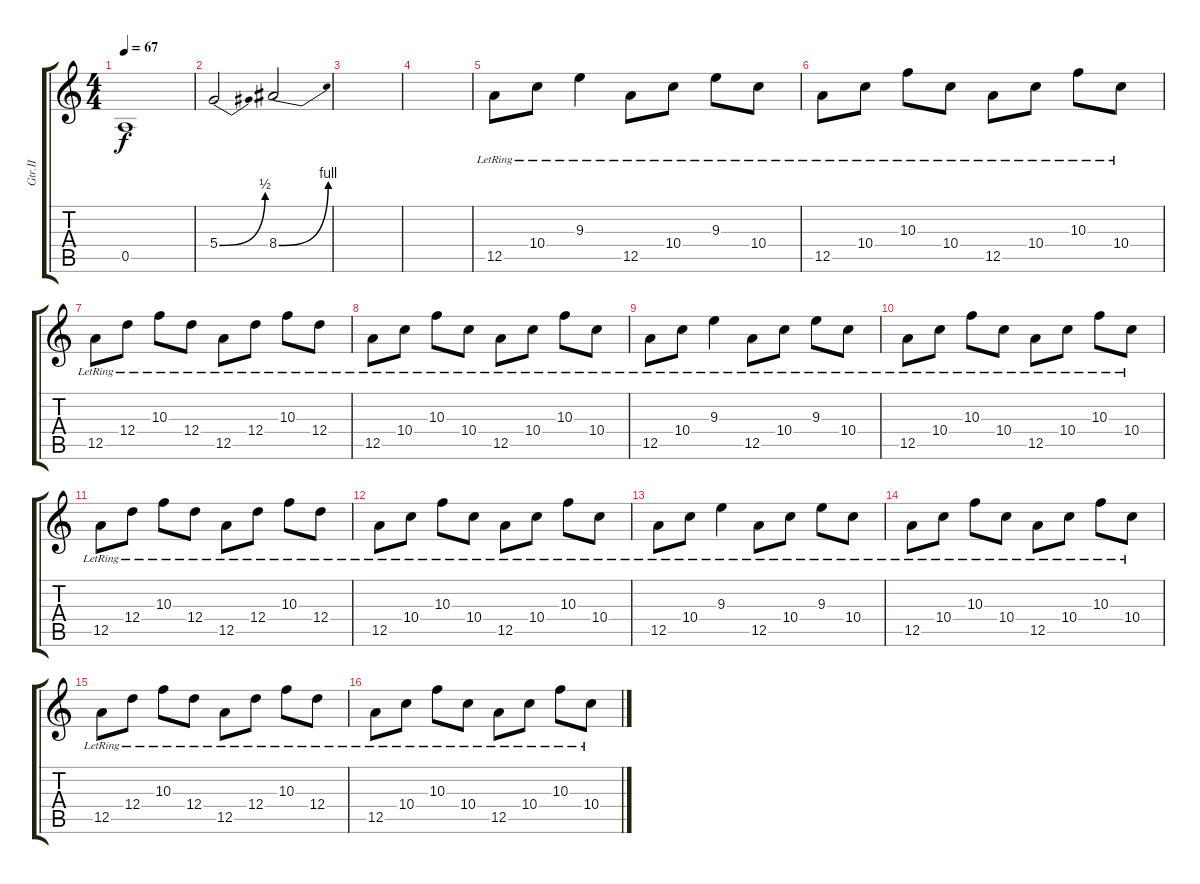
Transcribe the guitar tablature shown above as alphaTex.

\track ("Gtr.II" "Gtr.II") {instrument electricguitarjazz}
\staff {score tabs}
\tuning (E4 B3 G3 D3 A2 E2) {hide}
\ts (4 4)
\tempo 67
\clef g2
\ks c
0.5.1{dy f} |
5.4{be (bend 0 0 60 2)}.2 8.4{be (bend 0 0 60 4)}.2 |
|
|
\section ("" "")
12.5{lr}.8{instrument electricguitarjazz} 10.4{lr}.8 9.3{lr}.4 12.5{lr}.8 10.4{lr}.8 9.3{lr}.8 10.4{lr}.8 |
12.5{lr}.8 10.4{lr}.8 10.3{lr}.8 10.4{lr}.8 12.5{lr}.8 10.4{lr}.8 10.3{lr}.8 10.4{lr}.8 |
12.5{lr}.8 12.4{lr}.8 10.3{lr}.8 12.4{lr}.8 12.5{lr}.8 12.4{lr}.8 10.3{lr}.8 12.4{lr}.8 |
12.5{lr}.8 10.4{lr}.8 10.3{lr}.8 10.4{lr}.8 12.5{lr}.8 10.4{lr}.8 10.3{lr}.8 10.4{lr}.8 |
12.5{lr}.8 10.4{lr}.8 9.3{lr}.4 12.5{lr}.8 10.4{lr}.8 9.3{lr}.8 10.4{lr}.8 |
12.5{lr}.8 10.4{lr}.8 10.3{lr}.8 10.4{lr}.8 12.5{lr}.8 10.4{lr}.8 10.3{lr}.8 10.4{lr}.8 |
12.5{lr}.8 12.4{lr}.8 10.3{lr}.8 12.4{lr}.8 12.5{lr}.8 12.4{lr}.8 10.3{lr}.8 12.4{lr}.8 |
12.5{lr}.8 10.4{lr}.8 10.3{lr}.8 10.4{lr}.8 12.5{lr}.8 10.4{lr}.8 10.3{lr}.8 10.4{lr}.8 |
12.5{lr}.8 10.4{lr}.8 9.3{lr}.4 12.5{lr}.8 10.4{lr}.8 9.3{lr}.8 10.4{lr}.8 |
12.5{lr}.8 10.4{lr}.8 10.3{lr}.8 10.4{lr}.8 12.5{lr}.8 10.4{lr}.8 10.3{lr}.8 10.4{lr}.8 |
12.5{lr}.8 12.4{lr}.8 10.3{lr}.8 12.4{lr}.8 12.5{lr}.8 12.4{lr}.8 10.3{lr}.8 12.4{lr}.8 |
12.5{lr}.8 10.4{lr}.8 10.3{lr}.8 10.4{lr}.8 12.5{lr}.8 10.4{lr}.8 10.3{lr}.8 10.4{lr}.8
